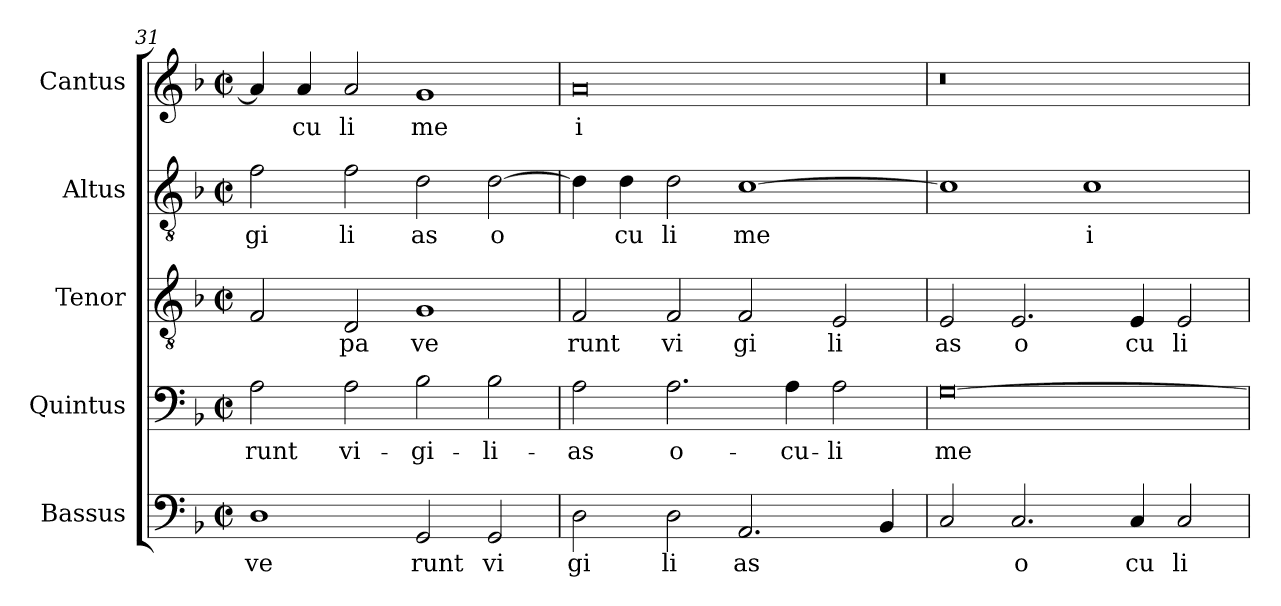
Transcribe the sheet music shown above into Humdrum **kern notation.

**kern	**text	**kern	**text	**kern	**text	**kern	**text	**kern	**text
*part5	*part5	*part4	*part4	*part3	*part3	*part2	*part2	*part1	*part1
*staff5	*staff5	*staff4	*staff4	*staff3	*staff3	*staff2	*staff2	*staff1	*staff1
*I"Bassus	*	*I"Quintus	*	*I"Tenor	*	*I"Altus	*	*I"Cantus	*
!!LO:LB:g=z
*clefF4	*	*clefF4	*	*clefGv2	*	*clefGv2	*	*clefG2	*
*k[b-]	*	*k[b-]	*	*k[b-]	*	*k[b-]	*	*k[b-]	*
*F:	*	*F:	*	*F:	*	*F:	*	*F:	*
*M2/2	*	*M2/2	*	*M2/2	*	*M2/2	*	*M2/2	*
*met(c|)	*	*met(c|)	*	*met(c|)	*	*met(c|)	*	*met(c|)	*
=31	=31	=31	=31	=31	=31	=31	=31	=31	=31
!	!LO:LY:b:cj	!	!LO:LY:b:cj	!	!	!	!LO:LY:b:cj	!	!
1D	ve	2A\	runt	2F/	.	2f\	gi	4a/]	.
!	!	!	!	!	!	!	!	!	!LO:LY:b:cj
.	.	.	.	.	.	.	.	4a/	cu
!	!	!	!LO:LY:b:cj	!	!LO:LY:b:cj	!	!LO:LY:b:cj	!	!LO:LY:b:cj
.	.	2A\	vi-	2D/	pa	2f\	li	2a/	li
!	!LO:LY:b:cj	!	!LO:LY:b:cj	!	!LO:LY:b:cj	!	!LO:LY:b:cj	!	!LO:LY:b:cj
2GG/	runt	2B-\	-gi-	1G	ve	2d\	as	1g	me
!	!LO:LY:b:cj	!	!LO:LY:b:cj	!	!	!	!LO:LY:b:cj	!	!
2GG/	vi	2B-\	-li-	.	.	[>2d\	o	.	.
=32	=32	=32	=32	=32	=32	=32	=32	=32	=32
!	!LO:LY:b:cj	!	!LO:LY:b:cj	!	!LO:LY:b:cj	!	!	!	!LO:LY:b:cj
2D\	gi	2A\	-as	2F/	runt	4d\]	.	0a	i
!	!	!	!	!	!	!	!LO:LY:b:cj	!	!
.	.	.	.	.	.	4d\	cu	.	.
!	!LO:LY:b:cj	!	!LO:LY:b:cj	!	!LO:LY:b:cj	!	!LO:LY:b:cj	!	!
2D\	li	2.A\	o-	2F/	vi	2d\	li	.	.
!	!LO:LY:b:cj	!	!	!	!LO:LY:b:cj	!	!LO:LY:b:cj	!	!
2.AA/	as	.	.	2F/	gi	[>1c	me	.	.
!	!	!	!LO:LY:b:cj	!	!	!	!	!	!
.	.	4A\	-cu-	.	.	.	.	.	.
!	!	!	!LO:LY:b:cj	!	!LO:LY:b:cj	!	!	!	!
.	.	2A\	-li	2E/	li	.	.	.	.
4BB-/	.	.	.	.	.	.	.	.	.
=33	=33	=33	=33	=33	=33	=33	=33	=33	=33
!	!	!	!LO:LY:b:cj	!	!LO:LY:b:cj	!	!	!	!
2C/	.	[>0G	me-	2E/	as	1c]	.	0r	.
!	!LO:LY:b:cj	!	!	!	!LO:LY:b:cj	!	!	!	!
2.C/	o	.	.	2.E/	o	.	.	.	.
!	!	!	!	!	!	!	!LO:LY:b:cj	!	!
.	.	.	.	.	.	1c	i	.	.
!	!LO:LY:b:cj	!	!	!	!LO:LY:b:cj	!	!	!	!
4C/	cu	.	.	4E/	cu	.	.	.	.
!	!LO:LY:b:cj	!	!	!	!LO:LY:b:cj	!	!	!	!
2C/	li	.	.	2E/	li	.	.	.	.
=	=	=	=	=	=	=	=	=	=
*-	*-	*-	*-	*-	*-	*-	*-	*-	*-
